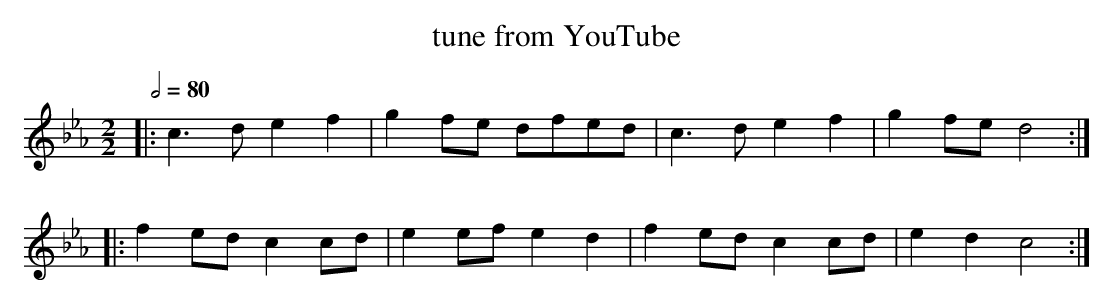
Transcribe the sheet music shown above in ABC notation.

X:1
T:tune from YouTube
L:1/8
M:2/2
Q:1/2=80
K:C min
|:c3d e2 f2 | g2 fe dfed | c3d e2 f2 | g2 fe d4 :|
|:f2 ed c2 cd | e2 ef e2 d2 | f2 ed c2 cd | e2 d2 c4 :|
